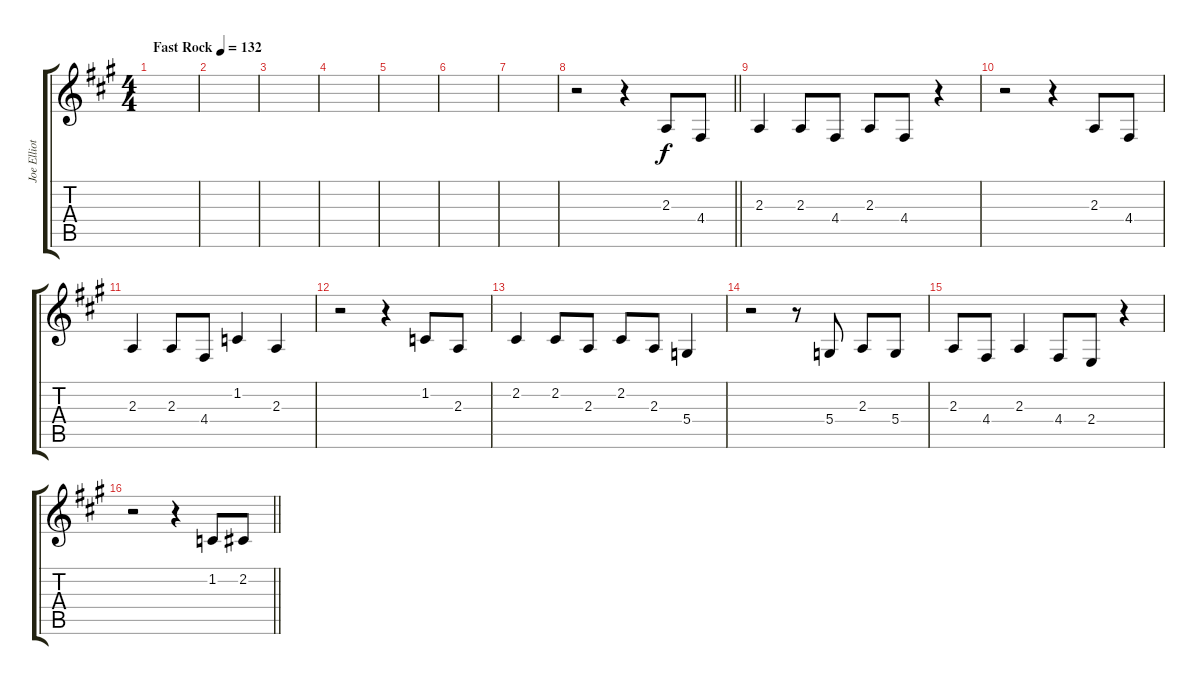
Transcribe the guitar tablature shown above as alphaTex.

\track ("Joe Elliott" "Joe Elliot") {instrument lead1square}
\staff {score tabs}
\tuning (E4 B3 G3 D3 A2 E2) {hide}
\ts (4 4)
\tempo (132 "Fast Rock")
\clef g2
\ks a
|
|
|
|
|
|
|
\barLineRight lightlight
r.2 r.4 2.3.8 4.4.8 |
2.3.4 2.3.8 4.4.8 2.3.8 4.4.8 r.4 |
r.2 r.4 2.3.8 4.4.8 |
2.3.4 2.3.8 4.4.8 1.2.4 2.3.4 |
r.2 r.4 1.2.8 2.3.8 |
2.2.4 2.2.8 2.3.8 2.2.8 2.3.8 5.4.4 |
r.2 r.8 5.4.8 2.3.8 5.4.8 |
2.3.8 4.4.8 2.3.4 4.4.8 2.4.8 r.4 |
\barLineRight lightlight
r.2 r.4 1.2.8 2.2.8
